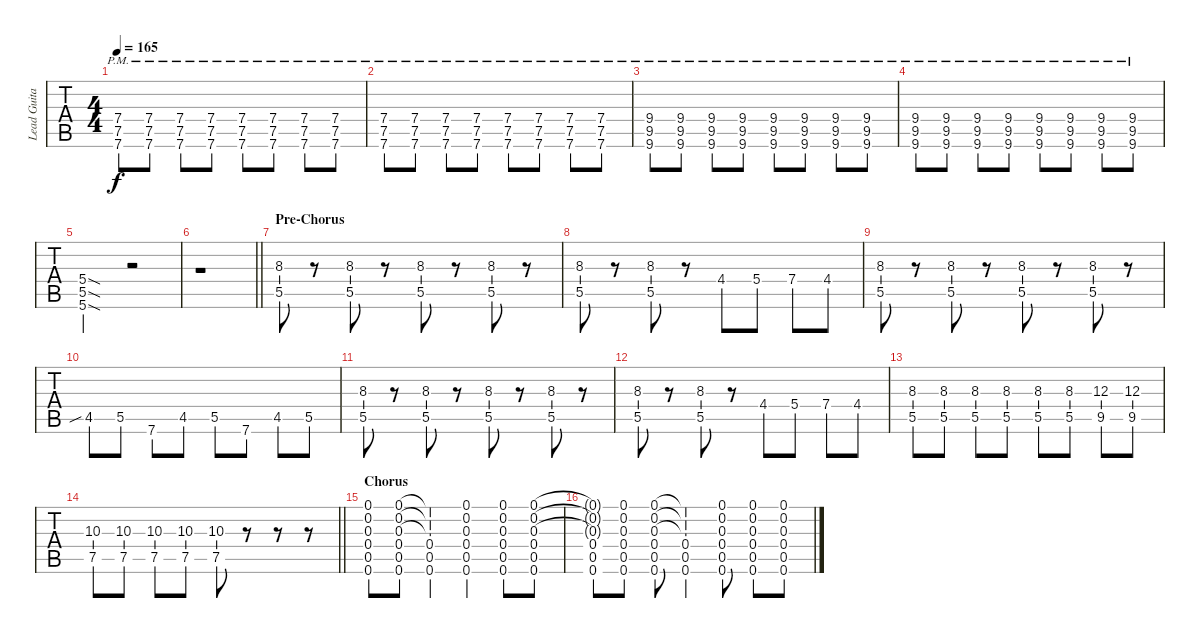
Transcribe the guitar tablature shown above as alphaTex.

\track ("Lead Guitar" "Lead Guita") {instrument overdrivenguitar}
\staff {tabs}
\tuning (D4 A3 Gb3 D3 A2 D2) {hide}
\ts (4 4)
\tempo 165
\clef g2
\ks eminor
(7.4{pm} 7.5{pm} 7.6{pm}).8{dy f} (7.4{pm} 7.5{pm} 7.6{pm}).8 (7.4{pm} 7.5{pm} 7.6{pm}).8 (7.4{pm} 7.5{pm} 7.6{pm}).8 (7.4{pm} 7.5{pm} 7.6{pm}).8 (7.4{pm} 7.5{pm} 7.6{pm}).8 (7.4{pm} 7.5{pm} 7.6{pm}).8 (7.4{pm} 7.5{pm} 7.6{pm}).8 |
(7.4{pm} 7.5{pm} 7.6{pm}).8 (7.4{pm} 7.5{pm} 7.6{pm}).8 (7.4{pm} 7.5{pm} 7.6{pm}).8 (7.4{pm} 7.5{pm} 7.6{pm}).8 (7.4{pm} 7.5{pm} 7.6{pm}).8 (7.4{pm} 7.5{pm} 7.6{pm}).8 (7.4{pm} 7.5{pm} 7.6{pm}).8 (7.4{pm} 7.5{pm} 7.6{pm}).8 |
(9.4{pm} 9.5{pm} 9.6{pm}).8 (9.4{pm} 9.5{pm} 9.6{pm}).8 (9.4{pm} 9.5{pm} 9.6{pm}).8 (9.4{pm} 9.5{pm} 9.6{pm}).8 (9.4{pm} 9.5{pm} 9.6{pm}).8 (9.4{pm} 9.5{pm} 9.6{pm}).8 (9.4{pm} 9.5{pm} 9.6{pm}).8 (9.4{pm} 9.5{pm} 9.6{pm}).8 |
(9.4{pm} 9.5{pm} 9.6{pm}).8 (9.4{pm} 9.5{pm} 9.6{pm}).8 (9.4{pm} 9.5{pm} 9.6{pm}).8 (9.4{pm} 9.5{pm} 9.6{pm}).8 (9.4{pm} 9.5{pm} 9.6{pm}).8 (9.4{pm} 9.5{pm} 9.6{pm}).8 (9.4{pm} 9.5{pm} 9.6{pm}).8 (9.4{pm} 9.5{pm} 9.6{pm}).8 |
(5.4{sod} 5.5{sod} 5.6{sod}).2 r.2 |
\barLineRight lightlight
r.1 |
\section ("" "Pre-Chorus")
(8.3 5.5).8 r.8 (8.3 5.5).8 r.8 (8.3 5.5).8 r.8 (8.3 5.5).8 r.8 |
(8.3 5.5).8 r.8 (8.3 5.5).8 r.8 4.4.8 5.4.8 7.4.8 4.4.8 |
(8.3 5.5).8 r.8 (8.3 5.5).8 r.8 (8.3 5.5).8 r.8 (8.3 5.5).8 r.8 |
4.5{sib}.8 5.5.8 7.6.8 4.5.8 5.5.8 7.6.8 4.5.8 5.5.8 |
(8.3 5.5).8 r.8 (8.3 5.5).8 r.8 (8.3 5.5).8 r.8 (8.3 5.5).8 r.8 |
(8.3 5.5).8 r.8 (8.3 5.5).8 r.8 4.4.8 5.4.8 7.4.8 4.4.8 |
(8.3 5.5).8 (8.3 5.5).8 (8.3 5.5).8 (8.3 5.5).8 (8.3 5.5).8 (8.3 5.5).8 (12.3 9.5).8 (12.3 9.5).8 |
\barLineRight lightlight
(10.3 7.5).8 (10.3 7.5).8 (10.3 7.5).8 (10.3 7.5).8 (10.3 7.5).8 r.8 r.8 r.8 |
\section ("" "Chorus")
(0.1 0.2 0.3 0.4 0.5 0.6).8 (0.1 0.2 0.3 0.4 0.5 0.6).8 (0.1{t} 0.2{t} 0.3{t} 0.4 0.5 0.6).4 (0.1 0.2 0.3 0.4 0.5 0.6).4 (0.1 0.2 0.3 0.4 0.5 0.6).8 (0.1 0.2 0.3 0.4 0.5 0.6).8 |
(0.1{t} 0.2{t} 0.3{t} 0.4 0.5 0.6).8 (0.1 0.2 0.3 0.4 0.5 0.6).8 (0.1 0.2 0.3 0.4 0.5 0.6).8 (0.1{t} 0.2{t} 0.3{t} 0.4 0.5 0.6).4 (0.1 0.2 0.3 0.4 0.5 0.6).8 (0.1 0.2 0.3 0.4 0.5 0.6).8 (0.1 0.2 0.3 0.4 0.5 0.6).8
